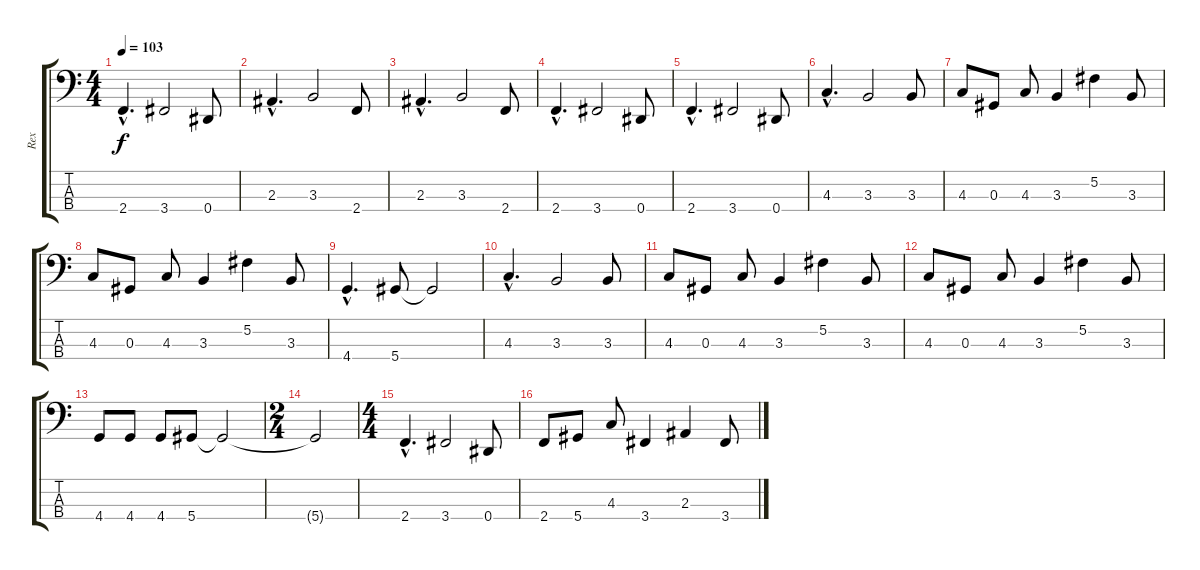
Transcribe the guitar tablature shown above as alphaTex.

\track ("Rex" "Rex") {instrument electricbasspick}
\staff {score tabs}
\tuning (Gb2 Db2 Ab1 Eb1) {hide}
\ts (4 4)
\tempo 103
\clef f4
\ks c
2.4{hac}.4{d dy f} 3.4.2 0.4.8 |
2.3{hac}.4{d} 3.3.2 2.4.8 |
2.3{hac}.4{d} 3.3.2 2.4.8 |
2.4{hac}.4{d} 3.4.2 0.4.8 |
2.4{hac}.4{d} 3.4.2 0.4.8 |
4.3{hac}.4{d} 3.3.2 3.3.8 |
4.3.8 0.3.8 4.3.8 3.3.4 5.2.4 3.3.8 |
4.3.8 0.3.8 4.3.8 3.3.4 5.2.4 3.3.8 |
4.4{hac}.4{d} 5.4.8 5.4{t}.2 |
4.3{hac}.4{d} 3.3.2 3.3.8 |
4.3.8 0.3.8 4.3.8 3.3.4 5.2.4 3.3.8 |
4.3.8 0.3.8 4.3.8 3.3.4 5.2.4 3.3.8 |
4.4.8 4.4.8 4.4.8 5.4.8 5.4{t}.2 |
\ts (2 4)
5.4{t}.2 |
\ts (4 4)
2.4{hac}.4{d} 3.4.2 0.4.8 |
2.4.8 5.4.8 4.3.8 3.4.4 2.3.4 3.4.8
